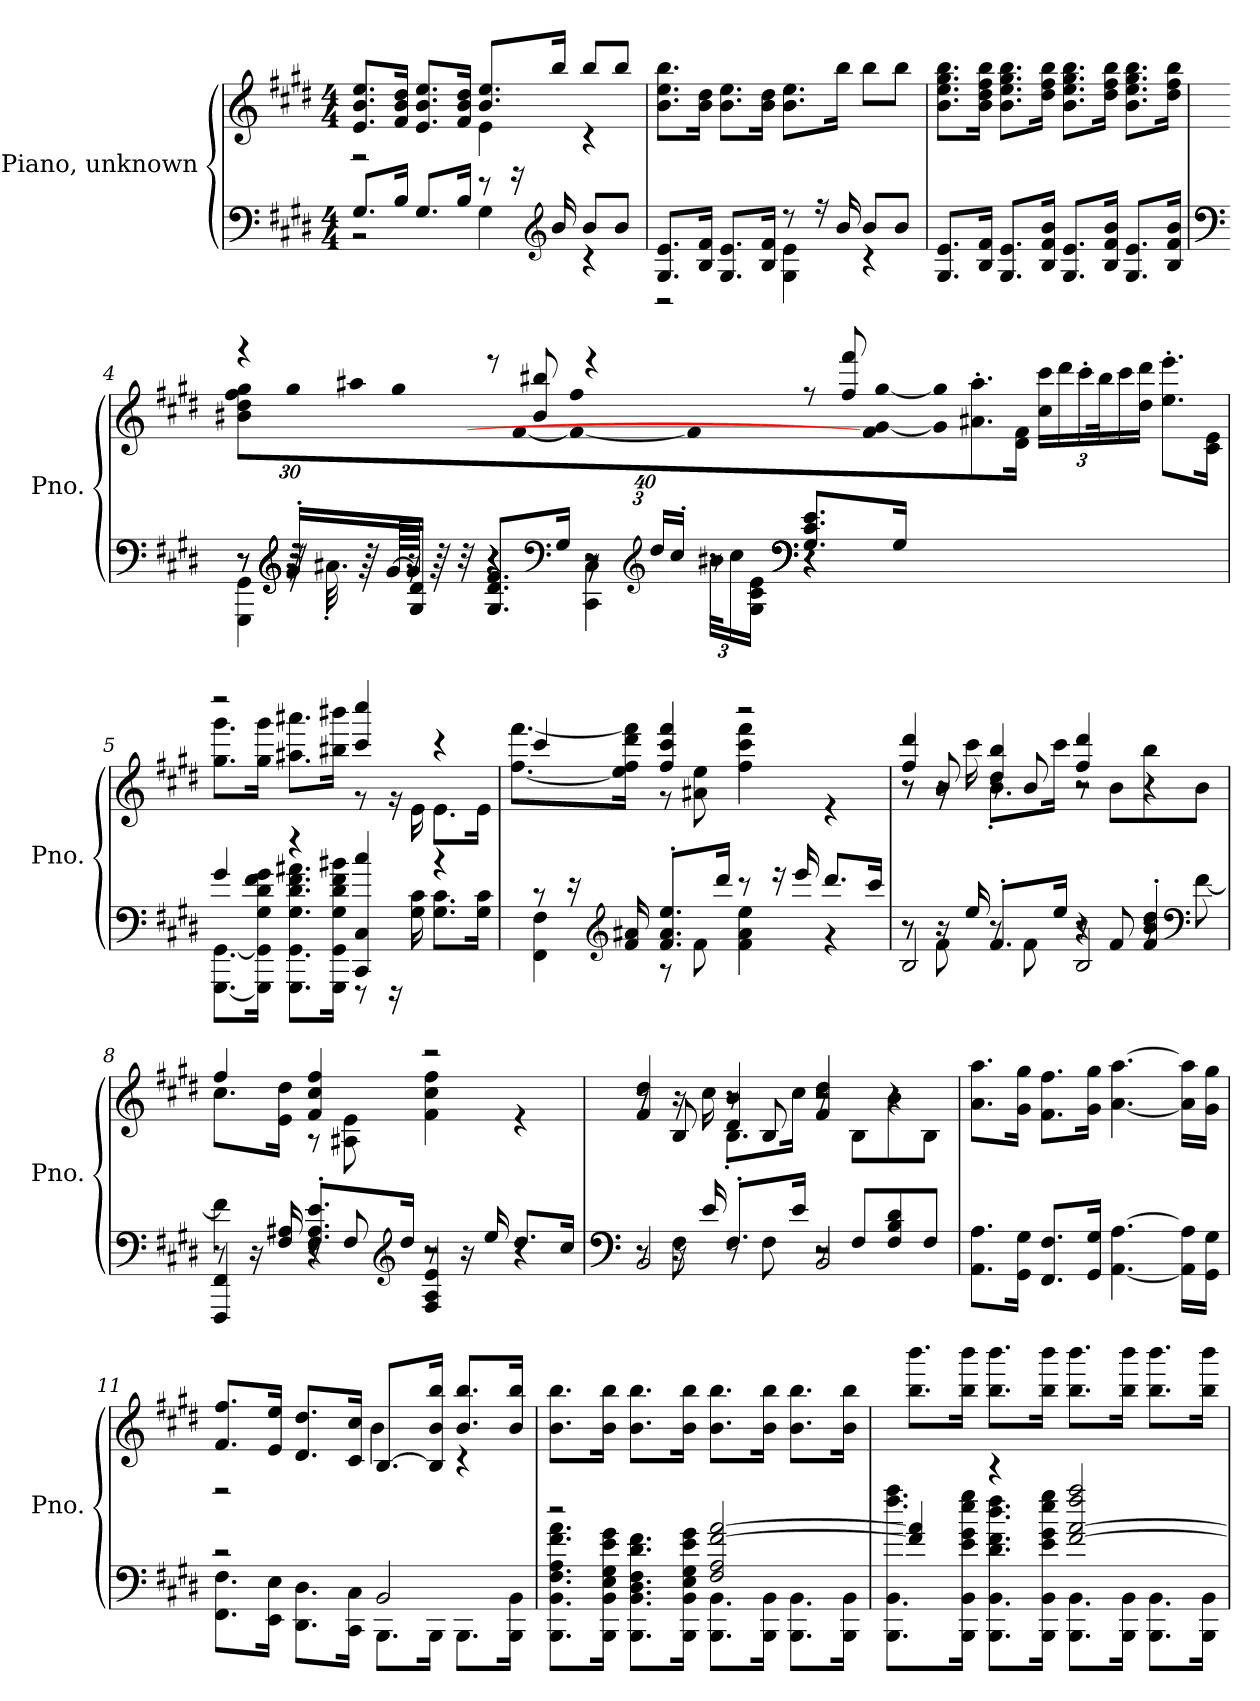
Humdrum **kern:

**kern	**kern
*part1	*part1
*staff2	*staff1
*I"Piano, unknown	*
*I'Pno.	*
*clefF4	*clefG2
*k[f#c#g#d#]	*k[f#c#g#d#]
*M4/4	*M4/4
*MM120	*MM120
=1	=1
*^	*^
8.G#/L	2r	8.e/ 8.b/ 8.ee/L	2r
16B/Jk	.	16f#/ 16b/ 16dd#/Jk	.
8.G#/L	.	8.e/ 8.b/ 8.ee/L	.
16B/Jk	.	16f#/ 16b/ 16dd#/Jk	.
8r	4G#\	8.b/ 8.ee/L	4e\
16r	.	.	.
*clefG2	*	*	*
16b/	.	16bb/Jk	.
8b/L	4r	8bb/L	4r
8b/J	.	8bb/J	.
*	*	*v	*v
=2	=2	=2
8.G#/ 8.e/L	2r	8.b\ 8.ee\ 8.bb\L
16B/ 16f#/Jk	.	16b\ 16dd#\Jk
8.G#/ 8.e/L	.	8.b\ 8.ee\L
16B/ 16f#/Jk	.	16b\ 16dd#\Jk
8r	4G#\ 4e\	8.b\ 8.ee\L
16r	.	.
16b/	.	16bb\Jk
8b/L	4r	8bb\L
8b/J	.	8bb\J
*v	*v	*
=3	=3
8.G#/ 8.e/L	8.b\ 8.ee\ 8.gg#\ 8.bb\L
16B/ 16f#/Jk	16b\ 16dd#\ 16ff#\ 16bb\Jk
8.G#/ 8.e/L	8.b\ 8.ee\ 8.gg#\ 8.bb\L
16B/ 16f#/ 16b/Jk	16dd#\ 16ff#\ 16bb\Jk
8.G#/ 8.e/L	8.b\ 8.ee\ 8.gg#\ 8.bb\L
16B/ 16f#/ 16b/Jk	16dd#\ 16ff#\ 16bb\Jk
8.G#/ 8.e/L	8.b\ 8.ee\ 8.gg#\ 8.bb\L
16B/ 16f#/ 16b/Jk	16dd#\ 16ff#\ 16bb\Jk
!!LO:LB:g=z
=4	=4
*clefF4	*
*^	*^
*	*^	*	*
*	*	*^	*	*
8r	8r	8r	4GGG#\ 4GG#\	4r	8b#X\ 8dd#\ 8ff#\ 8gg#\L
*clefG2	*	*	*	*	*
*	*	*	*	*	*Xbrackettup
!	!	!	!	!	!LO:N:vis=64
32r	64r	16g#'/LL	.	.	960%17gg#\KLL
.	32.a#X'\	.	.	.	.
!	!	!	!	!	!LO:N:vis=32
.	.	.	.	.	640%23aa#X\
64r	.	.	.	.	.
[64g#/LLLL	.	.	.	.	.
!	!	!	!	!	!LO:N:vis=256
.	.	.	.	.	1920%17gg#\LL
!	!	!	!	!	!LO:N:vis=256
64g#/JJJJ]	16r	16G#/ 16d#/JJ	.	.	[1920%17f#\J
!	!	!	!	!	!LO:N:vis=64
.	.	.	.	.	960%17f#\_ 960%17ff#\
64r	.	.	.	.	.
!	!	!	!	!	!LO:N:vis=64
.	.	.	.	.	960%17f#\_
32r	.	.	.	.	.
.	.	.	.	.	1920ryy
!	!	!	!	!	!LO:N:vis=256
.	.	.	.	.	1920%17f#\] [1920%17g#\ [1920%17gg#\L
!	!	!	!	!	!LO:N:vis=256
.	.	.	.	.	1920%17g#\] 1920%17gg#\]JJJJ
4r	4r	8.G#/ 8.d#/ 8.f#/L	4r	8r	8.a#X\' 8.aa#\'
.	.	.	.	8b#/ 8bb#X/	.
*clefF4	*	*	*	*	*
.	.	16G#/Jk	.	.	16d#\ 16f#\Jk
2r	8r	24r	4CC#\ 4C#\	4r	24cc#\ 24ccc#\LL
*clefG2	*	*	*	*	*
.	.	24dd#/LL	.	.	24ddd#\
.	.	24cc#'/JJ	.	.	24ccc#'\
*	*Xbrackettup	*	*	*	*
.	48b#X\KLL	8r	.	.	48bb#\K
.	24cc#\	.	.	.	24ccc#\
.	16G#\ 16c#\ 16e\JJ	.	.	.	16dd#\ 16ddd#\JJ
*clefF4	*	*	*	*	*
.	4r	8.G#/ 8.c#/ 8.e/L	4r	8r	8.ee\' 8.eee\'L
.	.	.	.	8ff#/ 8fff#/	.
.	.	16G#/Jk	.	.	16c#\ 16e\Jk
*	*v	*v	*v	*	*
!!LO:LB:g=z	!!
=5	=5	=5	=5
4g#/	[8.GGG#\ [8.GG#\L	2r	8.gg#\ 8.ggg#\L
.	16GGG#\] 16GG#\] 16G#\ 16d#\ 16f#\ 16g#\Jk	.	16gg#\ 16ggg#\Jk
4r	8.GGG#\ 8.GG#\ 8.G#\ 8.d#\ 8.f#\ 8.a#X\L	.	8.aa#X\ 8.aaa#X\L
.	16GGG#\ 16GG#\ 16G#\ 16d#\ 16f#\ 16b#X\Jk	.	16bb#X\ 16bbb#X\Jk
4CC#/ 4C#/ 4cc#/	8r	4ccc#/ 4cccc#/	8r
.	16r	.	16r
.	16G#\ 16c#\	.	16e\
4r	8.G#\ 8.c#\L	4r	8.e\L
.	16G#\ 16c#\Jk	.	16e\Jk
=6	=6	=6	=6
8r	4FF#\ 4F#\	4ccc#/	[8.ff#\ [8.fff#\L
16r	.	.	.
*clefG2	*	*	*
16f#/ 16a#X/	.	.	16ee\ 16ff#\] 16ddd#\ 16fff#\]Jk
8.f#/' 8.a#/' 8.ee/'L	8r	4ff#/ 4ccc#/ 4fff#/	8r
.	8f#\	.	8a#X\ 8ee\
16ddd#/Jk	.	.	.
8r	4f#\ 4a#\ 4ee\	2r	4ff#\ 4ccc#\ 4fff#\
16r	.	.	.
16eee/	.	.	.
8.ddd#/L	4r	.	4r
16ccc#/Jk	.	.	.
!!LO:LB:g=z
=7	=7	=7	=7
*	*^	*	*^
8r	8r	2B/	4ff#/ 4ddd#/	8r	8r
16r	8f#\	.	.	16r	8b/
16ee/	.	.	.	16ccc#\	.
8.f#'/L	8r	.	4dd#/ 4bb/	8.b'\L	8r
.	8f#\	.	.	.	8b/
16ee/Jk	.	.	.	16ccc#\Jk	.
8r	4r	2B/	4ff#/ 4ddd#/	8r	2r
8f#/	.	.	.	8b\L	.
4f#/' 4b/' 4dd#/'	8r	.	4r	8bb\	.
*clefF4	*	*	*	*	*
.	[8f#\	.	.	8b\J	.
*	*	*	*	*v	*v
=8	=8	=8	=8	=8
8r	4f#\]	4FFF#/ 4FF#/	4ff#/	8.cc#\L
16r	.	.	.	.
16F#/ 16A#X/	.	.	.	16e\ 16dd#\Jk
8.F#/' 8.A#/' 8.e/'L	4r	8r	4f#/ 4cc#/ 4ff#/	8r
.	.	8F#/	.	8A#X\ 8e\
*clefG2	*	*	*	*
16dd#/Jk	.	.	.	.
8r	2r	4F#/ 4A#/ 4e/	2r	4f#\ 4cc#\ 4ff#\
16r	.	.	.	.
16ee/	.	.	.	.
8.dd#/L	.	4r	.	4r
16cc#/Jk	.	.	.	.
*	*	*	*v	*v
!!LO:LB:g=z
=9	=9	=9	=9
*clefF4	*	*	*
*	*	*	*^
*	*	*	*	*^
8r	8r	2BB/	4f#/ 4dd#/	8r	8r
16r	8F#\	.	.	16r	8B/
16e/	.	.	.	16cc#\	.
8.F#'/L	8r	.	4d#/ 4b/	8.B'\L	8r
.	8F#\	.	.	.	8B/
16e/Jk	.	.	.	16cc#\Jk	.
8r	2r	2BB/	4f#/ 4dd#/	8r	2r
8F#/L	.	.	.	8B\L	.
8F#/ 8B/ 8d#/	.	.	4r	8b\	.
8F#/J	.	.	.	8B\J	.
*v	*v	*v	*	*	*
*	*v	*v	*v
=10	=10
8.AA\ 8.A\L	8.a\ 8.aa\L
16GG#\ 16G#\Jk	16g#\ 16gg#\Jk
8.FF#/ 8.F#/L	8.f#\ 8.ff#\L
16GG#/ 16G#/Jk	16g#\ 16gg#\Jk
[4.AA\ [4.A\	[4.a\ [4.aa\
16AA\] 16A\]LL	16a\] 16aa\]LL
16GG#\ 16G#\JJ	16g#\ 16gg#\JJ
=11	=11
*^	*^
2r	8.FF#\ 8.F#\L	8.f#/ 8.ff#/L	2r
.	16EE\ 16E\Jk	16e/ 16ee/Jk	.
.	8.DD#\ 8.D#\L	8.d#/ 8.dd#/L	.
.	16CC#\ 16C#\Jk	16c#/ 16cc#/Jk	.
2BB/	8.BBB\L	[8.B/L	4b\
.	16BBB\Jk	16B/] 16b/ 16bb/Jk	.
.	8.BBB\L	8.b/ 8.bb/L	4r
.	16BBB\ 16BB\Jk	16b/ 16bb/Jk	.
*	*	*v	*v
!!LO:LB:g=z
=12	=12	=12
2r	8.BBB\ 8.BB\ 8.F#\ 8.A\ 8.f#\ 8.a\L	8.b\ 8.bb\L
.	16BBB\ 16BB\ 16E\ 16G#\ 16e\ 16g#\Jk	16b\ 16bb\Jk
.	8.BBB\ 8.BB\ 8.D#\ 8.F#\ 8.d#\ 8.f#\L	8.b\ 8.bb\L
.	16BBB\ 16BB\ 16E\ 16G#\ 16e\ 16g#\Jk	16b\ 16bb\Jk
2F#/ 2A/ [2f#/ [2a/	8.BBB\ 8.BB\L	8.b\ 8.bb\L
.	16BBB\ 16BB\Jk	16b\ 16bb\Jk
.	8.BBB\ 8.BB\L	8.b\ 8.bb\L
.	16BBB\ 16BB\Jk	16b\ 16bb\Jk
=13	=13	=13
4f#/] 4a/]	8.BBB\ 8.BB\ 8.ff#\ 8.aa\L	8.bb\ 8.bbb\L
.	16BBB\ 16BB\ 16e\ 16g#\ 16ee\ 16gg#\Jk	16bb\ 16bbb\Jk
4r	8.BBB\ 8.BB\ 8.d#\ 8.f#\ 8.dd#\ 8.ff#\L	8.bb\ 8.bbb\L
.	16BBB\ 16BB\ 16e\ 16g#\ 16ee\ 16gg#\Jk	16bb\ 16bbb\Jk
[2f#/ [2a/ 2ff#/ 2aa/	8.BBB\ 8.BB\L	8.bb\ 8.bbb\L
.	16BBB\ 16BB\Jk	16bb\ 16bbb\Jk
.	8.BBB\ 8.BB\L	8.bb\ 8.bbb\L
.	16BBB\ 16BB\Jk	16bb\ 16bbb\Jk
*v	*v	*
=	=
*-	*-
